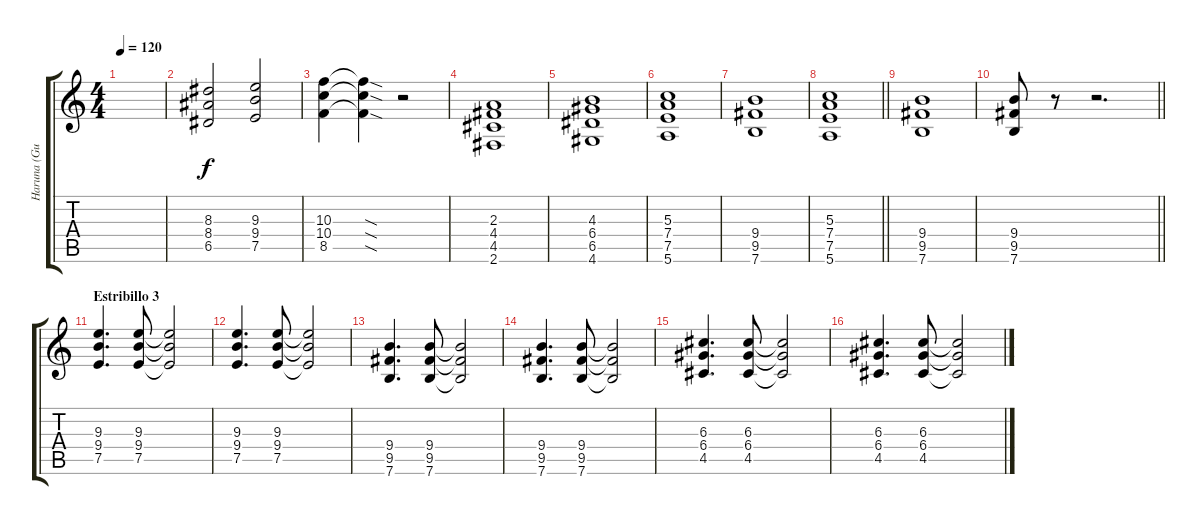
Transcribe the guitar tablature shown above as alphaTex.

\track ("Haruna (Guitar)" "Haruna (Gu") {instrument overdrivenguitar}
\staff {score tabs}
\tuning (E4 B3 G3 D3 A2 E2) {hide}
\ts (4 4)
\tempo 120
\clef g2
\ks c
|
(8.3 8.4 6.5).2 (9.3 9.4 7.5).2 |
(10.3 10.4 8.5).4 (10.3{sod t} 10.4{sod t} 8.5{sod t}).4 r.2 |
(2.3 4.4 4.5 2.6).1 |
(4.3 6.4 6.5 4.6).1 |
(5.3 7.4 7.5 5.6).1 |
(9.4 9.5 7.6).1 |
\barLineRight lightlight
(5.3 7.4 7.5 5.6).1 |
(9.4 9.5 7.6).1 |
\barLineRight lightlight
(9.4 9.5 7.6).8 r.8 r.2{d} |
\section ("" "Estribillo 3")
(9.3 9.4 7.5).4{d} (9.3 9.4 7.5).8 (9.3{t} 9.4{t} 7.5{t}).2 |
(9.3 9.4 7.5).4{d} (9.3 9.4 7.5).8 (9.3{t} 9.4{t} 7.5{t}).2 |
(9.4 9.5 7.6).4{d} (9.4 9.5 7.6).8 (9.4{t} 9.5{t} 7.6{t}).2 |
(9.4 9.5 7.6).4{d} (9.4 9.5 7.6).8 (9.4{t} 9.5{t} 7.6{t}).2 |
(6.3 6.4 4.5).4{d} (6.3 6.4 4.5).8 (6.3{t} 6.4{t} 4.5{t}).2 |
(6.3 6.4 4.5).4{d} (6.3 6.4 4.5).8 (6.3{t} 6.4{t} 4.5{t}).2
